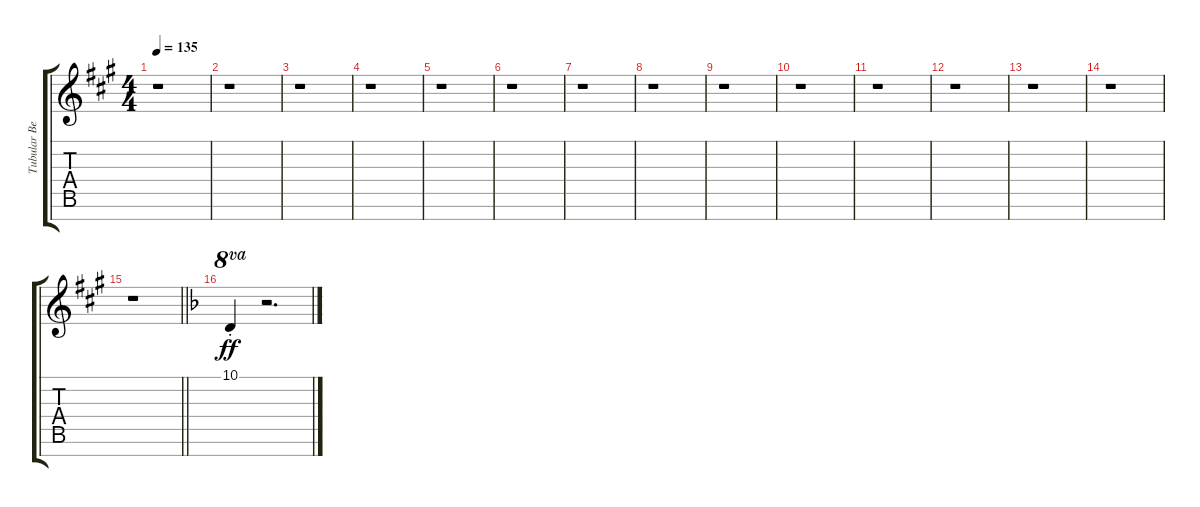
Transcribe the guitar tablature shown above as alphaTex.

\track ("Tubular Bells" "Tubular Be") {instrument tubularbells}
\staff {score tabs}
\tuning (E4 B3 G3 D3 A2 E2 B1) {hide}
\ts (4 4)
\tempo 135
\clef g2
\ks a
r.1{dy ff} |
r.1 |
r.1 |
r.1 |
r.1 |
r.1 |
r.1 |
r.1 |
r.1 |
r.1 |
r.1 |
r.1 |
r.1 |
r.1 |
\barLineRight lightlight
r.1 |
\ks f
10.1{st}.4{ot 8va} r.2{d}
